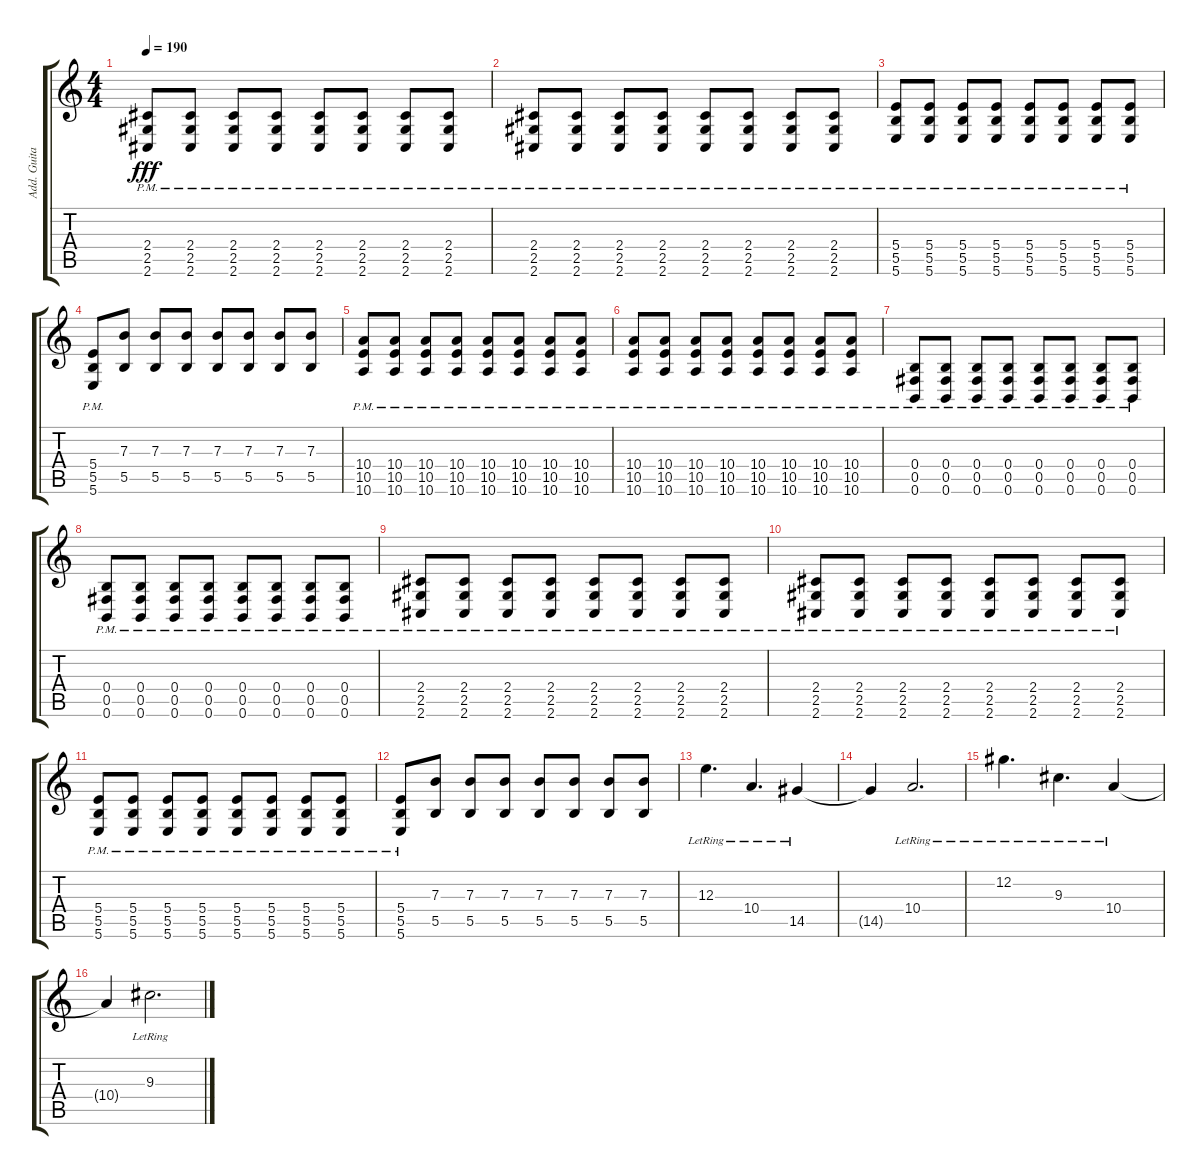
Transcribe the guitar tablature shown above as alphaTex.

\track ("Add. Guitar" "Add. Guita") {instrument overdrivenguitar}
\staff {score tabs}
\tuning (Db4 Ab3 E3 B2 Gb2 B1) {hide}
\ts (4 4)
\tempo 190
\clef g2
\ks c
(2.4{pm} 2.5{pm} 2.6{pm}).8{dy fff} (2.4{pm} 2.5{pm} 2.6{pm}).8 (2.4{pm} 2.5{pm} 2.6{pm}).8 (2.4{pm} 2.5{pm} 2.6{pm}).8 (2.4{pm} 2.5{pm} 2.6{pm}).8 (2.4{pm} 2.5{pm} 2.6{pm}).8 (2.4{pm} 2.5{pm} 2.6{pm}).8 (2.4{pm} 2.5{pm} 2.6{pm}).8 |
(2.4{pm} 2.5{pm} 2.6{pm}).8 (2.4{pm} 2.5{pm} 2.6{pm}).8 (2.4{pm} 2.5{pm} 2.6{pm}).8 (2.4{pm} 2.5{pm} 2.6{pm}).8 (2.4{pm} 2.5{pm} 2.6{pm}).8 (2.4{pm} 2.5{pm} 2.6{pm}).8 (2.4{pm} 2.5{pm} 2.6{pm}).8 (2.4{pm} 2.5{pm} 2.6{pm}).8 |
(5.4{pm} 5.5{pm} 5.6{pm}).8 (5.4{pm} 5.5{pm} 5.6{pm}).8 (5.4{pm} 5.5{pm} 5.6{pm}).8 (5.4{pm} 5.5{pm} 5.6{pm}).8 (5.4{pm} 5.5{pm} 5.6{pm}).8 (5.4{pm} 5.5{pm} 5.6{pm}).8 (5.4{pm} 5.5{pm} 5.6{pm}).8 (5.4{pm} 5.5{pm} 5.6{pm}).8 |
(5.4{pm} 5.5{pm} 5.6{pm}).8 (7.3 5.5).8 (7.3 5.5).8 (7.3 5.5).8 (7.3 5.5).8 (7.3 5.5).8 (7.3 5.5).8 (7.3 5.5).8 |
(10.4{pm} 10.5{pm} 10.6{pm}).8 (10.4{pm} 10.5{pm} 10.6{pm}).8 (10.4{pm} 10.5{pm} 10.6{pm}).8 (10.4{pm} 10.5{pm} 10.6{pm}).8 (10.4{pm} 10.5{pm} 10.6{pm}).8 (10.4{pm} 10.5{pm} 10.6{pm}).8 (10.4{pm} 10.5{pm} 10.6{pm}).8 (10.4{pm} 10.5{pm} 10.6{pm}).8 |
(10.4{pm} 10.5{pm} 10.6{pm}).8 (10.4{pm} 10.5{pm} 10.6{pm}).8 (10.4{pm} 10.5{pm} 10.6{pm}).8 (10.4{pm} 10.5{pm} 10.6{pm}).8 (10.4{pm} 10.5{pm} 10.6{pm}).8 (10.4{pm} 10.5{pm} 10.6{pm}).8 (10.4{pm} 10.5{pm} 10.6{pm}).8 (10.4{pm} 10.5{pm} 10.6{pm}).8 |
(0.4{pm} 0.5{pm} 0.6{pm}).8 (0.4{pm} 0.5{pm} 0.6{pm}).8 (0.4{pm} 0.5{pm} 0.6{pm}).8 (0.4{pm} 0.5{pm} 0.6{pm}).8 (0.4{pm} 0.5{pm} 0.6{pm}).8 (0.4{pm} 0.5{pm} 0.6{pm}).8 (0.4{pm} 0.5{pm} 0.6{pm}).8 (0.4{pm} 0.5{pm} 0.6{pm}).8 |
(0.4{pm} 0.5{pm} 0.6{pm}).8 (0.4{pm} 0.5{pm} 0.6{pm}).8 (0.4{pm} 0.5{pm} 0.6{pm}).8 (0.4{pm} 0.5{pm} 0.6{pm}).8 (0.4{pm} 0.5{pm} 0.6{pm}).8 (0.4{pm} 0.5{pm} 0.6{pm}).8 (0.4{pm} 0.5{pm} 0.6{pm}).8 (0.4{pm} 0.5{pm} 0.6{pm}).8 |
(2.4{pm} 2.5{pm} 2.6{pm}).8 (2.4{pm} 2.5{pm} 2.6{pm}).8 (2.4{pm} 2.5{pm} 2.6{pm}).8 (2.4{pm} 2.5{pm} 2.6{pm}).8 (2.4{pm} 2.5{pm} 2.6{pm}).8 (2.4{pm} 2.5{pm} 2.6{pm}).8 (2.4{pm} 2.5{pm} 2.6{pm}).8 (2.4{pm} 2.5{pm} 2.6{pm}).8 |
(2.4{pm} 2.5{pm} 2.6{pm}).8 (2.4{pm} 2.5{pm} 2.6{pm}).8 (2.4{pm} 2.5{pm} 2.6{pm}).8 (2.4{pm} 2.5{pm} 2.6{pm}).8 (2.4{pm} 2.5{pm} 2.6{pm}).8 (2.4{pm} 2.5{pm} 2.6{pm}).8 (2.4{pm} 2.5{pm} 2.6{pm}).8 (2.4{pm} 2.5{pm} 2.6{pm}).8 |
(5.4{pm} 5.5{pm} 5.6{pm}).8 (5.4{pm} 5.5{pm} 5.6{pm}).8 (5.4{pm} 5.5{pm} 5.6{pm}).8 (5.4{pm} 5.5{pm} 5.6{pm}).8 (5.4{pm} 5.5{pm} 5.6{pm}).8 (5.4{pm} 5.5{pm} 5.6{pm}).8 (5.4{pm} 5.5{pm} 5.6{pm}).8 (5.4{pm} 5.5{pm} 5.6{pm}).8 |
(5.4{pm} 5.5{pm} 5.6{pm}).8 (7.3 5.5).8 (7.3 5.5).8 (7.3 5.5).8 (7.3 5.5).8 (7.3 5.5).8 (7.3 5.5).8 (7.3 5.5).8 |
12.3{lr}.4{d volume 16 instrument overdrivenguitar} 10.4{lr}.4{d} 14.5{lr}.4 |
14.5{t}.4 10.4{lr}.2{d} |
12.2{lr}.4{d} 9.3{lr}.4{d} 10.4{lr}.4 |
10.4{t}.4 9.3{lr}.2{d}
